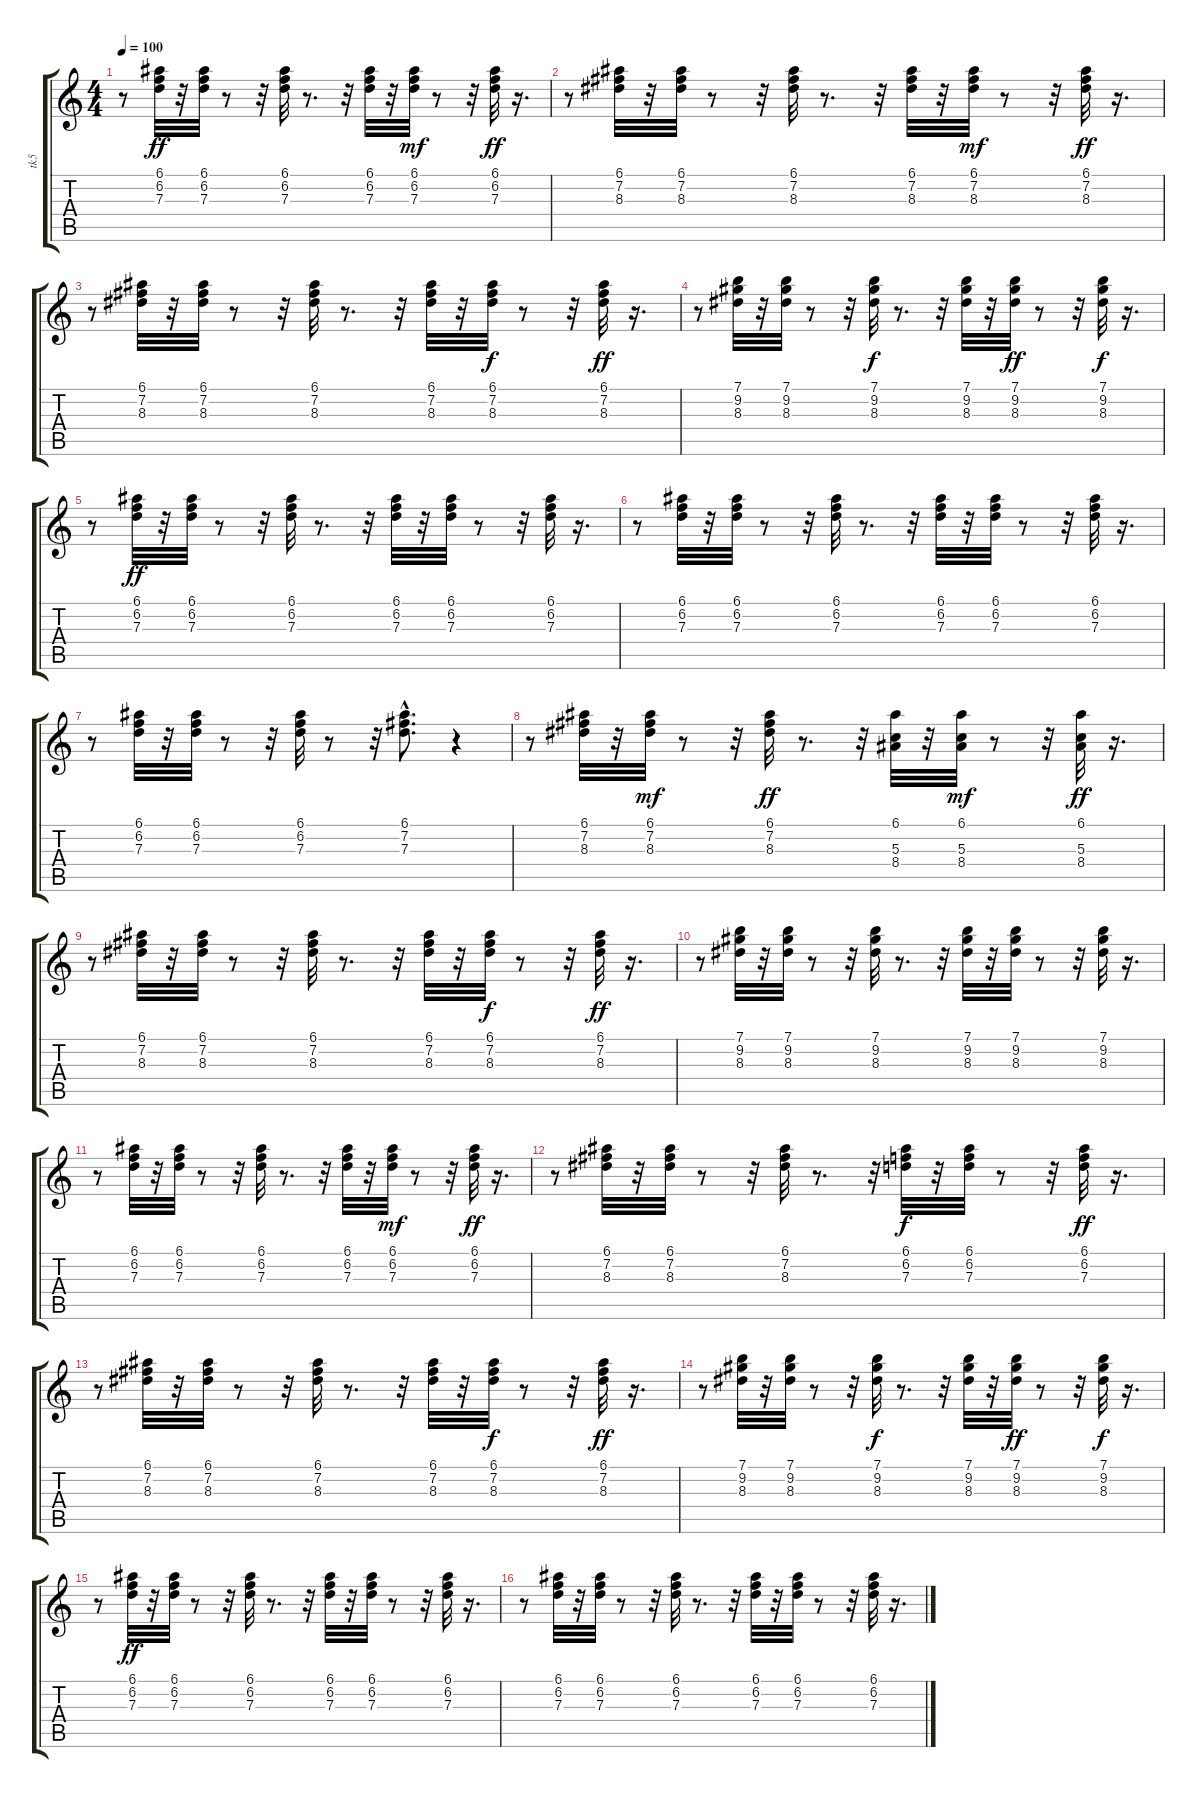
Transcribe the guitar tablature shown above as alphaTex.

\track ("tk5" "tk5") {instrument electricguitarclean}
\staff {score tabs}
\tuning (E4 B3 G3 D3 A2 E2) {hide}
\ts (4 4)
\tempo 100
\clef g2
\ks c
r.8{dy ff} (6.1 6.2 7.3).32 r.32 (6.1 6.2 7.3).32 r.8 r.32 (6.1 6.2 7.3).32 r.8{d} r.32 (6.1 6.2 7.3).32 r.32 (6.1 6.2 7.3).32{dy mf} r.8 r.32 (6.1 6.2 7.3).32{dy ff} r.16{d} |
r.8 (6.1 7.2 8.3).32 r.32 (6.1 7.2 8.3).32 r.8 r.32 (6.1 7.2 8.3).32 r.8{d} r.32 (6.1 7.2 8.3).32 r.32 (6.1 7.2 8.3).32{dy mf} r.8 r.32 (6.1 7.2 8.3).32{dy ff} r.16{d} |
r.8 (6.1 7.2 8.3).32 r.32 (6.1 7.2 8.3).32 r.8 r.32 (6.1 7.2 8.3).32 r.8{d} r.32 (6.1 7.2 8.3).32 r.32 (6.1 7.2 8.3).32{dy f} r.8 r.32 (6.1 7.2 8.3).32{dy ff} r.16{d} |
r.8 (7.1 9.2 8.3).32 r.32 (7.1 9.2 8.3).32 r.8 r.32 (7.1 9.2 8.3).32{dy f} r.8{d} r.32 (7.1 9.2 8.3).32 r.32 (7.1 9.2 8.3).32{dy ff} r.8 r.32 (7.1 9.2 8.3).32{dy f} r.16{d} |
r.8 (6.1 6.2 7.3).32{dy ff} r.32 (6.1 6.2 7.3).32 r.8 r.32 (6.1 6.2 7.3).32 r.8{d} r.32 (6.1 6.2 7.3).32 r.32 (6.1 6.2 7.3).32 r.8 r.32 (6.1 6.2 7.3).32 r.16{d} |
r.8 (6.1 6.2 7.3).32 r.32 (6.1 6.2 7.3).32 r.8 r.32 (6.1 6.2 7.3).32 r.8{d} r.32 (6.1 6.2 7.3).32 r.32 (6.1 6.2 7.3).32 r.8 r.32 (6.1 6.2 7.3).32 r.16{d} |
r.8 (6.1 6.2 7.3).32 r.32 (6.1 6.2 7.3).32 r.8 r.32 (6.1 6.2 7.3).32 r.8 r.32 (6.1{hac} 7.2{hac} 7.3{hac}).8{d} r.4 |
r.8 (6.1 7.2 8.3).32 r.32 (6.1 7.2 8.3).32{dy mf} r.8 r.32 (6.1 7.2 8.3).32{dy ff} r.8{d} r.32 (6.1 5.3 8.4).32 r.32 (6.1 5.3 8.4).32{dy mf} r.8 r.32 (6.1 5.3 8.4).32{dy ff} r.16{d} |
r.8 (6.1 7.2 8.3).32 r.32 (6.1 7.2 8.3).32 r.8 r.32 (6.1 7.2 8.3).32 r.8{d} r.32 (6.1 7.2 8.3).32 r.32 (6.1 7.2 8.3).32{dy f} r.8 r.32 (6.1 7.2 8.3).32{dy ff} r.16{d} |
r.8 (7.1 9.2 8.3).32 r.32 (7.1 9.2 8.3).32 r.8 r.32 (7.1 9.2 8.3).32 r.8{d} r.32 (7.1 9.2 8.3).32 r.32 (7.1 9.2 8.3).32 r.8 r.32 (7.1 9.2 8.3).32 r.16{d} |
r.8 (6.1 6.2 7.3).32 r.32 (6.1 6.2 7.3).32 r.8 r.32 (6.1 6.2 7.3).32 r.8{d} r.32 (6.1 6.2 7.3).32 r.32 (6.1 6.2 7.3).32{dy mf} r.8 r.32 (6.1 6.2 7.3).32{dy ff} r.16{d} |
r.8 (6.1 7.2 8.3).32 r.32 (6.1 7.2 8.3).32 r.8 r.32 (6.1 7.2 8.3).32 r.8{d} r.32 (6.1 6.2 7.3).32{dy f} r.32 (6.1 6.2 7.3).32 r.8 r.32 (6.1 6.2 7.3).32{dy ff} r.16{d} |
r.8 (6.1 7.2 8.3).32 r.32 (6.1 7.2 8.3).32 r.8 r.32 (6.1 7.2 8.3).32 r.8{d} r.32 (6.1 7.2 8.3).32 r.32 (6.1 7.2 8.3).32{dy f} r.8 r.32 (6.1 7.2 8.3).32{dy ff} r.16{d} |
r.8 (7.1 9.2 8.3).32 r.32 (7.1 9.2 8.3).32 r.8 r.32 (7.1 9.2 8.3).32{dy f} r.8{d} r.32 (7.1 9.2 8.3).32 r.32 (7.1 9.2 8.3).32{dy ff} r.8 r.32 (7.1 9.2 8.3).32{dy f} r.16{d} |
r.8 (6.1 6.2 7.3).32{dy ff} r.32 (6.1 6.2 7.3).32 r.8 r.32 (6.1 6.2 7.3).32 r.8{d} r.32 (6.1 6.2 7.3).32 r.32 (6.1 6.2 7.3).32 r.8 r.32 (6.1 6.2 7.3).32 r.16{d} |
r.8 (6.1 6.2 7.3).32 r.32 (6.1 6.2 7.3).32 r.8 r.32 (6.1 6.2 7.3).32 r.8{d} r.32 (6.1 6.2 7.3).32 r.32 (6.1 6.2 7.3).32 r.8 r.32 (6.1 6.2 7.3).32 r.16{d}
